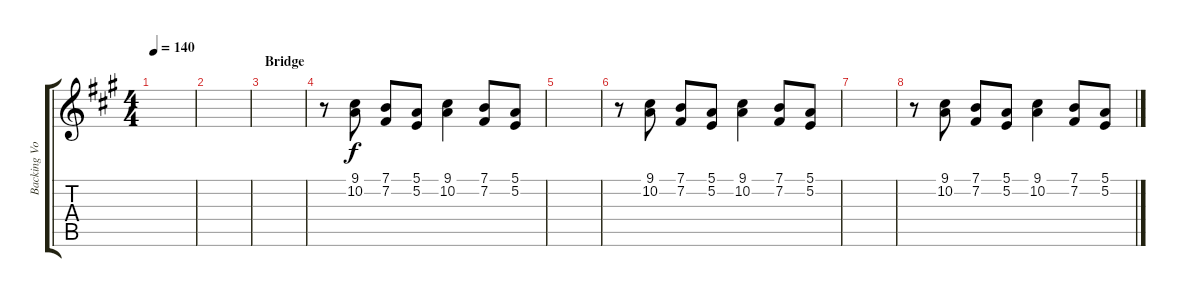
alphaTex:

\track ("Backing Vocals" "Backing Vo") {instrument lead5charang}
\staff {score tabs}
\tuning (E4 B3 G3 D3 A2 E2) {hide}
\ts (4 4)
\tempo 140
\clef g2
\ks a
|
|
\section ("" "Bridge")
|
r.8 (9.1 10.2).8 (7.1 7.2).8 (5.1 5.2).8 (9.1 10.2).4 (7.1 7.2).8 (5.1 5.2).8 |
|
r.8 (9.1 10.2).8 (7.1 7.2).8 (5.1 5.2).8 (9.1 10.2).4 (7.1 7.2).8 (5.1 5.2).8 |
|
r.8 (9.1 10.2).8 (7.1 7.2).8 (5.1 5.2).8 (9.1 10.2).4 (7.1 7.2).8 (5.1 5.2).8
